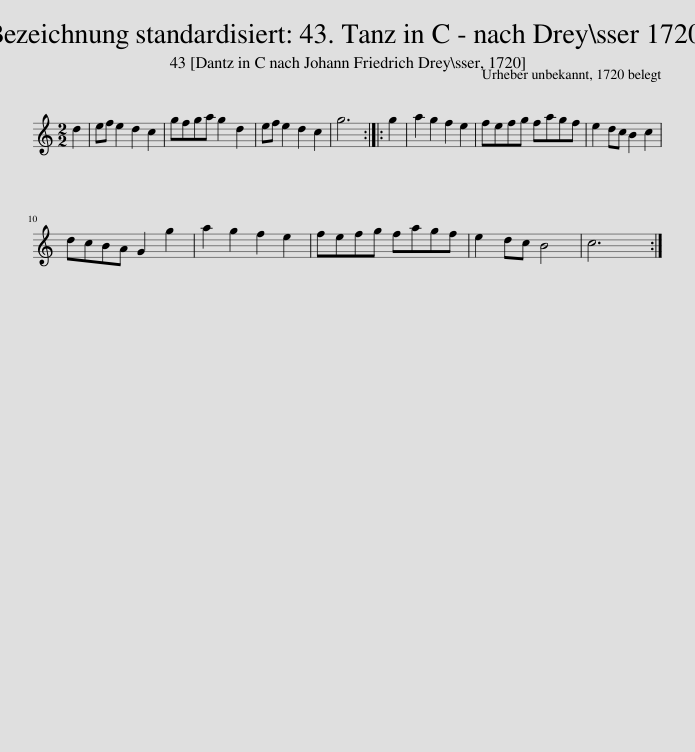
X:1
L:1/8
M:2/2
I:linebreak $
K:C
V:1 treble
V:1
 d2 | ef e2 d2 c2 | gfga g2 d2 | ef e2 d2 c2 | g6 :: %5
 g2 | a2 g2 f2 e2 | fefg fagf | e2 dc B2 c2 |$ dcBA G2 g2 | %10
 a2 g2 f2 e2 | fefg fagf | e2 dc B4 | c6 :| %14
